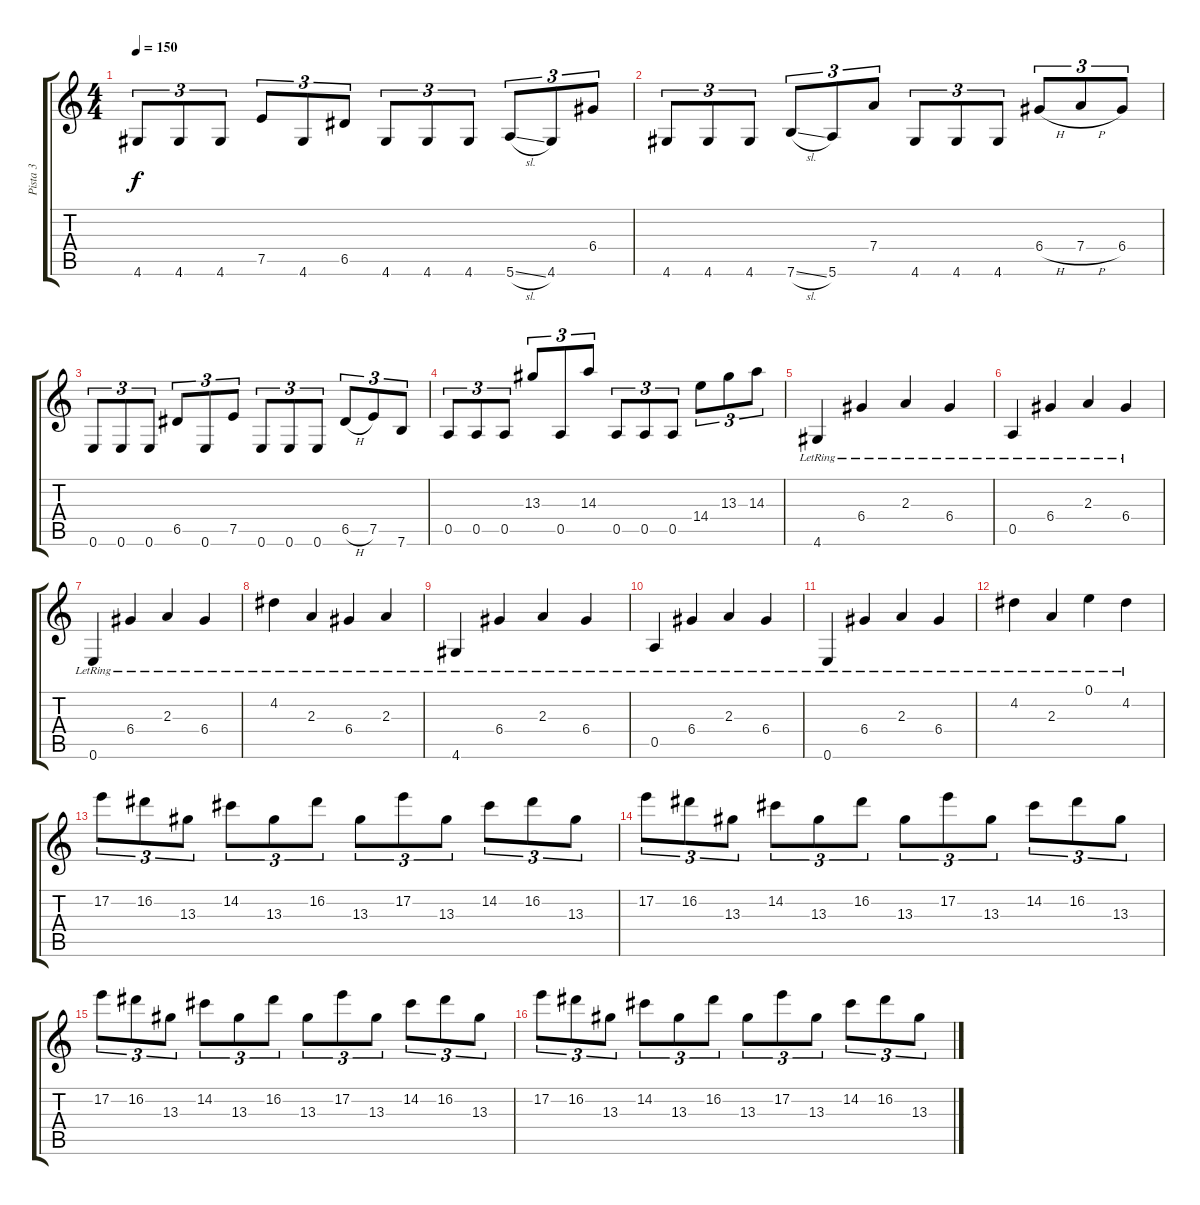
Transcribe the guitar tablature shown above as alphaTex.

\track ("Pista 3" "Pista 3") {instrument overdrivenguitar}
\staff {score tabs}
\tuning (E4 B3 G3 D3 A2 E2) {hide}
\ts (4 4)
\tempo 150
\clef g2
\ks c
4.6.8{tu (3 2) dy f} 4.6.8{tu (3 2)} 4.6.8{tu (3 2)} 7.5.8{tu (3 2)} 4.6.8{tu (3 2)} 6.5.8{tu (3 2)} 4.6.8{tu (3 2)} 4.6.8{tu (3 2)} 4.6.8{tu (3 2)} 5.6{sl}.8{tu (3 2)} 4.6.8{tu (3 2)} 6.4.8{tu (3 2)} |
4.6.8{tu (3 2)} 4.6.8{tu (3 2)} 4.6.8{tu (3 2)} 7.6{sl}.8{tu (3 2)} 5.6.8{tu (3 2)} 7.4.8{tu (3 2)} 4.6.8{tu (3 2)} 4.6.8{tu (3 2)} 4.6.8{tu (3 2)} 6.4{h}.8{tu (3 2)} 7.4{h}.8{tu (3 2)} 6.4.8{tu (3 2)} |
0.6.8{tu (3 2)} 0.6.8{tu (3 2)} 0.6.8{tu (3 2)} 6.5.8{tu (3 2)} 0.6.8{tu (3 2)} 7.5.8{tu (3 2)} 0.6.8{tu (3 2)} 0.6.8{tu (3 2)} 0.6.8{tu (3 2)} 6.5{h}.8{tu (3 2)} 7.5.8{tu (3 2)} 7.6.8{tu (3 2)} |
0.5.8{tu (3 2)} 0.5.8{tu (3 2)} 0.5.8{tu (3 2)} 13.3.8{tu (3 2)} 0.5.8{tu (3 2)} 14.3.8{tu (3 2)} 0.5.8{tu (3 2)} 0.5.8{tu (3 2)} 0.5.8{tu (3 2)} 14.4.8{tu (3 2)} 13.3.8{tu (3 2)} 14.3.8{tu (3 2)} |
4.6{lr}.4 6.4{lr}.4 2.3{lr}.4 6.4{lr}.4 |
0.5{lr}.4 6.4{lr}.4 2.3{lr}.4 6.4{lr}.4 |
0.6{lr}.4 6.4{lr}.4 2.3{lr}.4 6.4{lr}.4 |
4.2{lr}.4 2.3{lr}.4 6.4{lr}.4 2.3{lr}.4 |
4.6{lr}.4 6.4{lr}.4 2.3{lr}.4 6.4{lr}.4 |
0.5{lr}.4 6.4{lr}.4 2.3{lr}.4 6.4{lr}.4 |
0.6{lr}.4 6.4{lr}.4 2.3{lr}.4 6.4{lr}.4 |
4.2{lr}.4 2.3{lr}.4 0.1{lr}.4 4.2{lr}.4 |
17.2.8{tu (3 2)} 16.2.8{tu (3 2)} 13.3.8{tu (3 2)} 14.2.8{tu (3 2)} 13.3.8{tu (3 2)} 16.2.8{tu (3 2)} 13.3.8{tu (3 2)} 17.2.8{tu (3 2)} 13.3.8{tu (3 2)} 14.2.8{tu (3 2)} 16.2.8{tu (3 2)} 13.3.8{tu (3 2)} |
17.2.8{tu (3 2)} 16.2.8{tu (3 2)} 13.3.8{tu (3 2)} 14.2.8{tu (3 2)} 13.3.8{tu (3 2)} 16.2.8{tu (3 2)} 13.3.8{tu (3 2)} 17.2.8{tu (3 2)} 13.3.8{tu (3 2)} 14.2.8{tu (3 2)} 16.2.8{tu (3 2)} 13.3.8{tu (3 2)} |
17.2.8{tu (3 2)} 16.2.8{tu (3 2)} 13.3.8{tu (3 2)} 14.2.8{tu (3 2)} 13.3.8{tu (3 2)} 16.2.8{tu (3 2)} 13.3.8{tu (3 2)} 17.2.8{tu (3 2)} 13.3.8{tu (3 2)} 14.2.8{tu (3 2)} 16.2.8{tu (3 2)} 13.3.8{tu (3 2)} |
17.2.8{tu (3 2)} 16.2.8{tu (3 2)} 13.3.8{tu (3 2)} 14.2.8{tu (3 2)} 13.3.8{tu (3 2)} 16.2.8{tu (3 2)} 13.3.8{tu (3 2)} 17.2.8{tu (3 2)} 13.3.8{tu (3 2)} 14.2.8{tu (3 2)} 16.2.8{tu (3 2)} 13.3.8{tu (3 2)}
